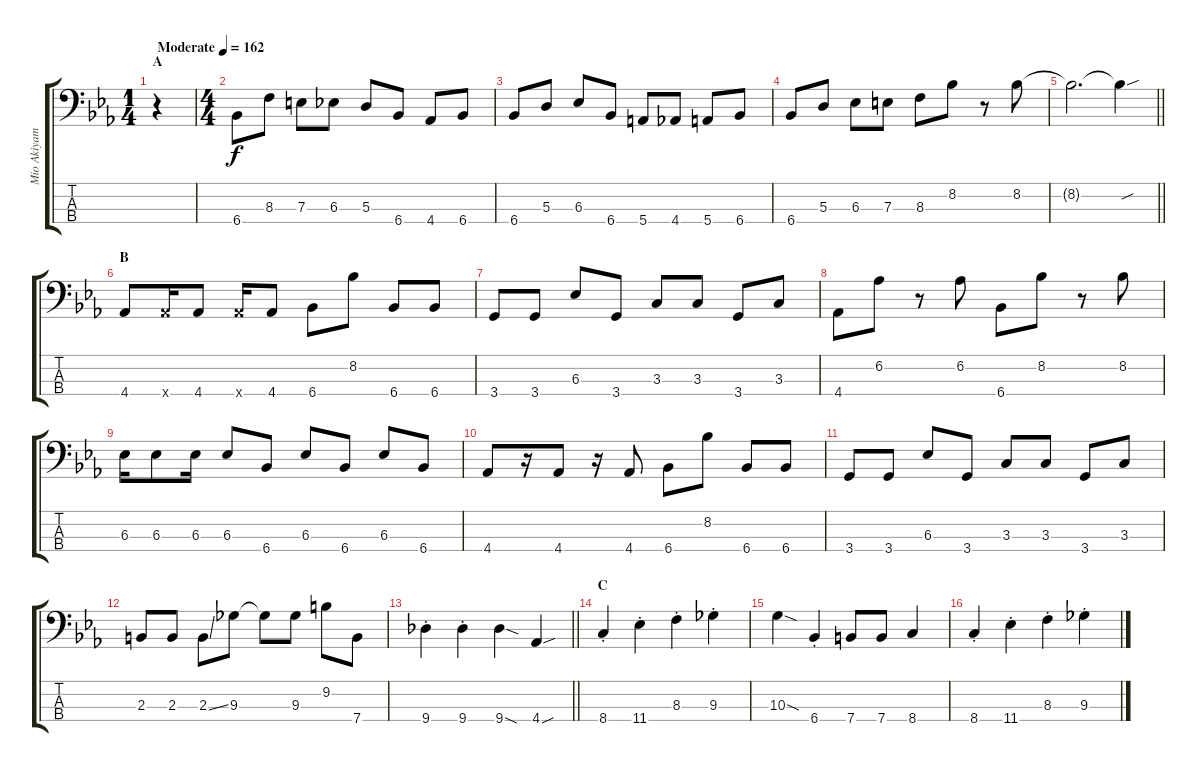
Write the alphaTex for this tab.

\track ("Mio Akiyama" "Mio Akiyam") {instrument electricbassfinger}
\staff {score tabs}
\tuning (G2 D2 A1 E1) {hide}
\ts (1 4)
\section ("" "A")
\tempo (162 "Moderate")
\clef f4
\ks eb
r.4{dy f instrument electricbassfinger} |
\ts (4 4)
6.4.8 8.3.8 7.3.8 6.3.8 5.3.8 6.4.8 4.4.8 6.4.8 |
6.4.8 5.3.8 6.3.8 6.4.8 5.4.8 4.4.8 5.4.8 6.4.8 |
6.4.8 5.3.8 6.3.8 7.3.8 8.3.8 8.2.8 r.8 8.2.8 |
\barLineRight lightlight
8.2{t}.2{d} 8.2{sou t}.4 |
\section ("" "B")
4.4.8 4.4{x}.16 4.4.8 4.4{x}.16 4.4.8 6.4.8 8.2.8 6.4.8 6.4.8 |
3.4.8 3.4.8 6.3.8 3.4.8 3.3.8 3.3.8 3.4.8 3.3.8 |
4.4.8 6.2.8 r.8 6.2.8 6.4.8 8.2.8 r.8 8.2.8 |
6.3.16 6.3.8 6.3.16 6.3.8 6.4.8 6.3.8 6.4.8 6.3.8 6.4.8 |
4.4.8 r.16 4.4.8 r.16 4.4.8 6.4.8 8.2.8 6.4.8 6.4.8 |
3.4.8 3.4.8 6.3.8 3.4.8 3.3.8 3.3.8 3.4.8 3.3.8 |
2.3.8 2.3.8 2.3{ss}.8 9.3.8 9.3{t}.8 9.3.8 9.2.8 7.4.8 |
\barLineRight lightlight
9.4{st}.4 9.4{st}.4 9.4{sod}.4 4.4{sou}.4 |
\section ("" "C")
8.4{st}.4 11.4{st}.4 8.3{st}.4 9.3{st}.4 |
10.3{sod}.4 6.4{st}.4 7.4.8 7.4.8 8.4.4 |
8.4{st}.4 11.4{st}.4 8.3{st}.4 9.3{st}.4
